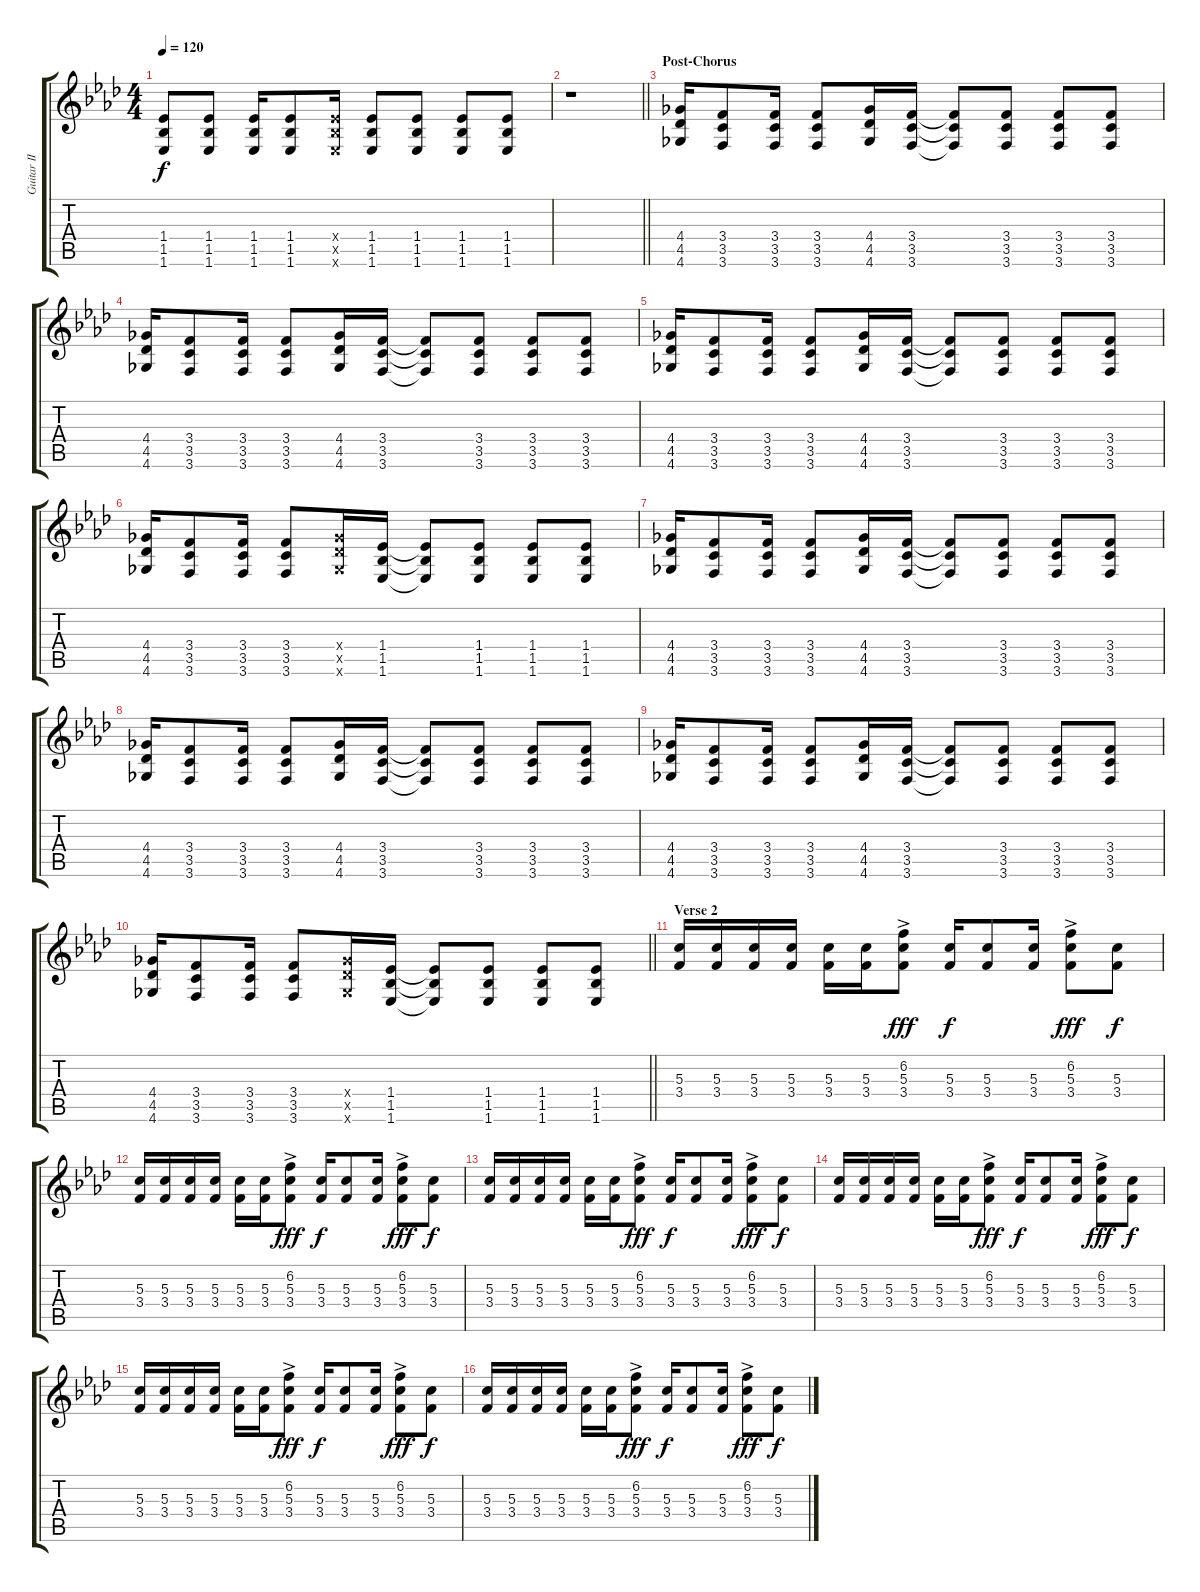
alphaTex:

\track ("Guitar II" "Guitar II") {instrument distortionguitar}
\staff {score tabs}
\tuning (E4 B3 G3 D3 A2 D2) {hide}
\ts (4 4)
\tempo 120
\clef g2
\ks fminor
(1.4 1.5 1.6).8{dy f} (1.4 1.5 1.6).8 (1.4 1.5 1.6).16 (1.4 1.5 1.6).8 (1.4{x} 1.5{x} 1.6{x}).16 (1.4 1.5 1.6).8 (1.4 1.5 1.6).8 (1.4 1.5 1.6).8 (1.4 1.5 1.6).8 |
\barLineRight lightlight
r.1 |
\section ("" "Post-Chorus")
(4.4 4.5 4.6).16 (3.4 3.5 3.6).8 (3.4 3.5 3.6).16 (3.4 3.5 3.6).8 (4.4 4.5 4.6).16 (3.4 3.5 3.6).16 (3.4{t} 3.5{t} 3.6{t}).8 (3.4 3.5 3.6).8 (3.4 3.5 3.6).8 (3.4 3.5 3.6).8 |
(4.4 4.5 4.6).16 (3.4 3.5 3.6).8 (3.4 3.5 3.6).16 (3.4 3.5 3.6).8 (4.4 4.5 4.6).16 (3.4 3.5 3.6).16 (3.4{t} 3.5{t} 3.6{t}).8 (3.4 3.5 3.6).8 (3.4 3.5 3.6).8 (3.4 3.5 3.6).8 |
(4.4 4.5 4.6).16 (3.4 3.5 3.6).8 (3.4 3.5 3.6).16 (3.4 3.5 3.6).8 (4.4 4.5 4.6).16 (3.4 3.5 3.6).16 (3.4{t} 3.5{t} 3.6{t}).8 (3.4 3.5 3.6).8 (3.4 3.5 3.6).8 (3.4 3.5 3.6).8 |
(4.4 4.5 4.6).16 (3.4 3.5 3.6).8 (3.4 3.5 3.6).16 (3.4 3.5 3.6).8 (4.4{x} 4.5{x} 4.6{x}).16 (1.4 1.5 1.6).16 (1.4{t} 1.5{t} 1.6{t}).8 (1.4 1.5 1.6).8 (1.4 1.5 1.6).8 (1.4 1.5 1.6).8 |
(4.4 4.5 4.6).16 (3.4 3.5 3.6).8 (3.4 3.5 3.6).16 (3.4 3.5 3.6).8 (4.4 4.5 4.6).16 (3.4 3.5 3.6).16 (3.4{t} 3.5{t} 3.6{t}).8 (3.4 3.5 3.6).8 (3.4 3.5 3.6).8 (3.4 3.5 3.6).8 |
(4.4 4.5 4.6).16 (3.4 3.5 3.6).8 (3.4 3.5 3.6).16 (3.4 3.5 3.6).8 (4.4 4.5 4.6).16 (3.4 3.5 3.6).16 (3.4{t} 3.5{t} 3.6{t}).8 (3.4 3.5 3.6).8 (3.4 3.5 3.6).8 (3.4 3.5 3.6).8 |
(4.4 4.5 4.6).16 (3.4 3.5 3.6).8 (3.4 3.5 3.6).16 (3.4 3.5 3.6).8 (4.4 4.5 4.6).16 (3.4 3.5 3.6).16 (3.4{t} 3.5{t} 3.6{t}).8 (3.4 3.5 3.6).8 (3.4 3.5 3.6).8 (3.4 3.5 3.6).8 |
\barLineRight lightlight
(4.4 4.5 4.6).16 (3.4 3.5 3.6).8 (3.4 3.5 3.6).16 (3.4 3.5 3.6).8 (4.4{x} 4.5{x} 4.6{x}).16 (1.4 1.5 1.6).16 (1.4{t} 1.5{t} 1.6{t}).8 (1.4 1.5 1.6).8 (1.4 1.5 1.6).8 (1.4 1.5 1.6).8 |
\section ("" "Verse 2")
(5.3 3.4).16{volume 11} (5.3 3.4).16 (5.3 3.4).16 (5.3 3.4).16 (5.3 3.4).16 (5.3 3.4).16 (6.2{ac} 5.3{ac} 3.4{ac}).8{dy fff} (5.3 3.4).16{dy f} (5.3 3.4).8 (5.3 3.4).16 (6.2{ac} 5.3{ac} 3.4{ac}).8{dy fff} (5.3 3.4).8{dy f} |
(5.3 3.4).16 (5.3 3.4).16 (5.3 3.4).16 (5.3 3.4).16 (5.3 3.4).16 (5.3 3.4).16 (6.2{ac} 5.3{ac} 3.4{ac}).8{dy fff} (5.3 3.4).16{dy f} (5.3 3.4).8 (5.3 3.4).16 (6.2{ac} 5.3{ac} 3.4{ac}).8{dy fff} (5.3 3.4).8{dy f} |
(5.3 3.4).16 (5.3 3.4).16 (5.3 3.4).16 (5.3 3.4).16 (5.3 3.4).16 (5.3 3.4).16 (6.2{ac} 5.3{ac} 3.4{ac}).8{dy fff} (5.3 3.4).16{dy f} (5.3 3.4).8 (5.3 3.4).16 (6.2{ac} 5.3{ac} 3.4{ac}).8{dy fff} (5.3 3.4).8{dy f} |
(5.3 3.4).16 (5.3 3.4).16 (5.3 3.4).16 (5.3 3.4).16 (5.3 3.4).16 (5.3 3.4).16 (6.2{ac} 5.3{ac} 3.4{ac}).8{dy fff} (5.3 3.4).16{dy f} (5.3 3.4).8 (5.3 3.4).16 (6.2{ac} 5.3{ac} 3.4{ac}).8{dy fff} (5.3 3.4).8{dy f} |
(5.3 3.4).16 (5.3 3.4).16 (5.3 3.4).16 (5.3 3.4).16 (5.3 3.4).16 (5.3 3.4).16 (6.2{ac} 5.3{ac} 3.4{ac}).8{dy fff} (5.3 3.4).16{dy f} (5.3 3.4).8 (5.3 3.4).16 (6.2{ac} 5.3{ac} 3.4{ac}).8{dy fff} (5.3 3.4).8{dy f} |
(5.3 3.4).16 (5.3 3.4).16 (5.3 3.4).16 (5.3 3.4).16 (5.3 3.4).16 (5.3 3.4).16 (6.2{ac} 5.3{ac} 3.4{ac}).8{dy fff} (5.3 3.4).16{dy f} (5.3 3.4).8 (5.3 3.4).16 (6.2{ac} 5.3{ac} 3.4{ac}).8{dy fff} (5.3 3.4).8{dy f}
